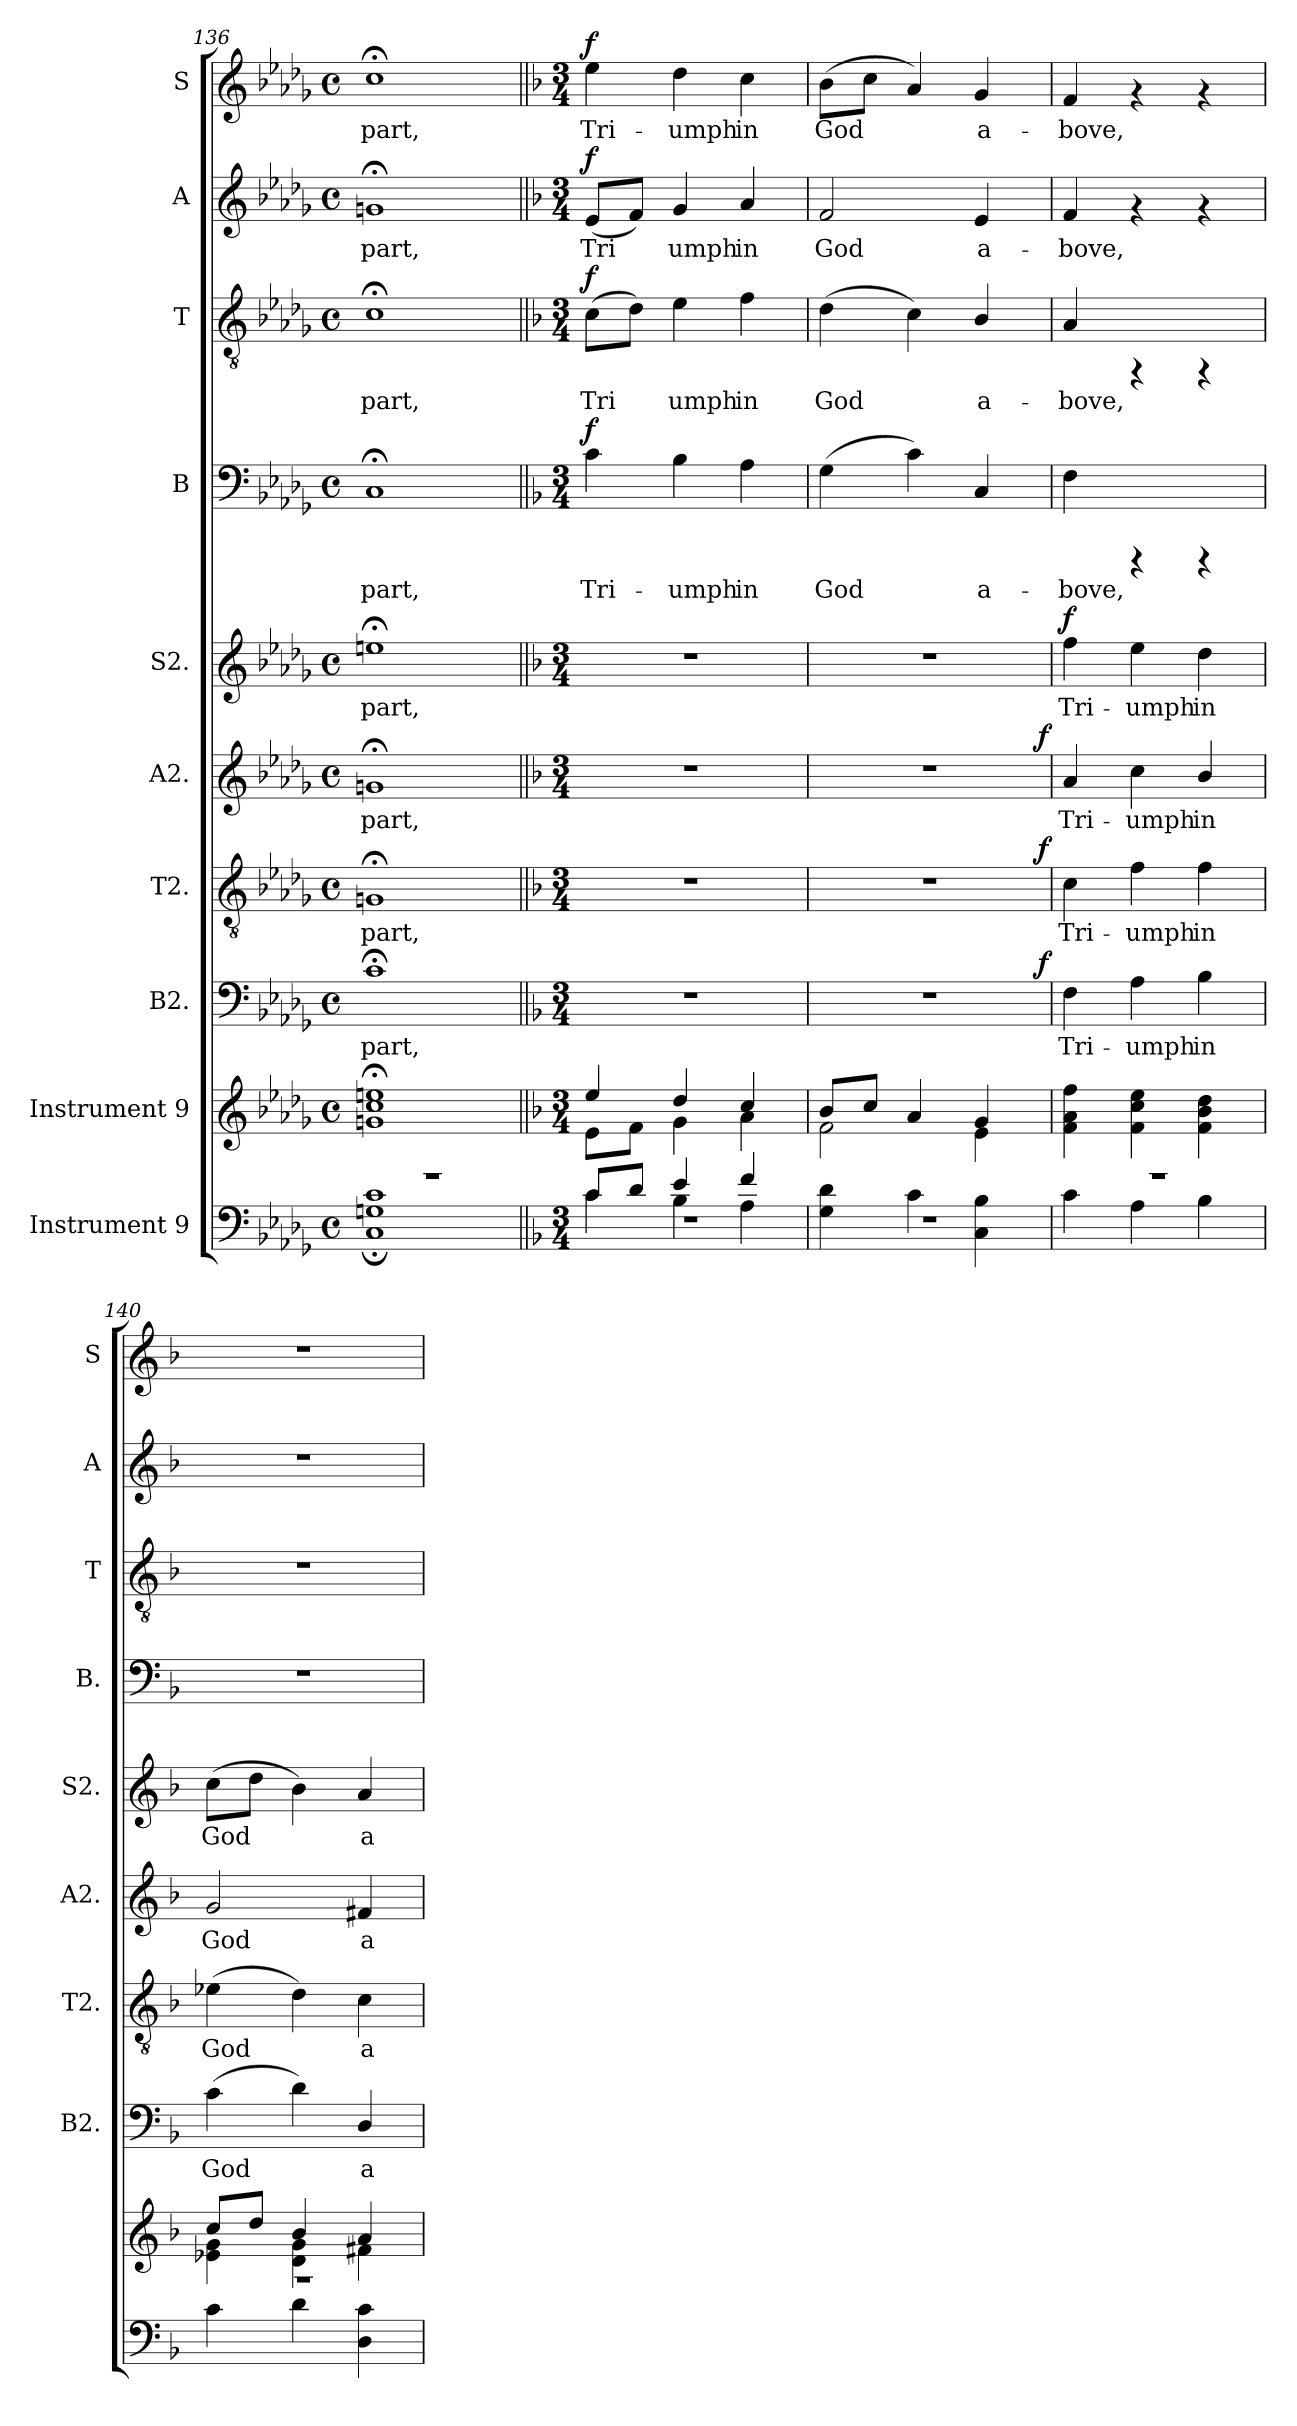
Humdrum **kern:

**kern	**kern	**kern	**text	**dynam	**kern	**text	**dynam	**kern	**text	**dynam	**kern	**text	**dynam	**kern	**text	**dynam	**kern	**text	**dynam	**kern	**text	**dynam	**kern	**text	**dynam
*part10	*part9	*part8	*part8	*part8	*part7	*part7	*part7	*part6	*part6	*part6	*part5	*part5	*part5	*part4	*part4	*part4	*part3	*part3	*part3	*part2	*part2	*part2	*part1	*part1	*part1
*staff10	*staff9	*staff8	*staff8	*staff8	*staff7	*staff7	*staff7	*staff6	*staff6	*staff6	*staff5	*staff5	*staff5	*staff4	*staff4	*staff4	*staff3	*staff3	*staff3	*staff2	*staff2	*staff2	*staff1	*staff1	*staff1
*I"Instrument 9	*I"Instrument 9	*I"B2.	*	*	*I"T2.	*	*	*I"A2.	*	*	*I"S2.	*	*	*I"B	*	*	*I"T	*	*	*I"A	*	*	*I"S	*	*
*	*	*I'B2.	*	*	*I'T2.	*	*	*I'A2.	*	*	*I'S2.	*	*	*I'B.	*	*	*I'T	*	*	*I'A	*	*	*I'S	*	*
!!LO:PB:g=z
*clefF4	*clefG2	*clefF4	*	*	*clefGv2	*	*	*clefG2	*	*	*clefG2	*	*	*clefF4	*	*	*clefGv2	*	*	*clefG2	*	*	*clefG2	*	*
*k[b-e-a-d-g-]	*k[b-e-a-d-g-]	*k[b-e-a-d-g-]	*	*	*k[b-e-a-d-g-]	*	*	*k[b-e-a-d-g-]	*	*	*k[b-e-a-d-g-]	*	*	*k[b-e-a-d-g-]	*	*	*k[b-e-a-d-g-]	*	*	*k[b-e-a-d-g-]	*	*	*k[b-e-a-d-g-]	*	*
*D-:	*D-:	*D-:	*	*	*D-:	*	*	*D-:	*	*	*D-:	*	*	*D-:	*	*	*D-:	*	*	*D-:	*	*	*D-:	*	*
*M4/4	*M4/4	*M4/4	*	*	*M4/4	*	*	*M4/4	*	*	*M4/4	*	*	*M4/4	*	*	*M4/4	*	*	*M4/4	*	*	*M4/4	*	*
*met(c)	*met(c)	*met(c)	*	*	*met(c)	*	*	*met(c)	*	*	*met(c)	*	*	*met(c)	*	*	*met(c)	*	*	*met(c)	*	*	*met(c)	*	*
=136	=136	=136	=136	=136	=136	=136	=136	=136	=136	=136	=136	=136	=136	=136	=136	=136	=136	=136	=136	=136	=136	=136	=136	=136	=136
*^	*	*	*	*	*	*	*	*	*	*	*	*	*	*	*	*	*	*	*	*	*	*	*	*	*
!	!	!	!	!LO:LY:b:cj	!	!	!LO:LY:b:cj	!	!	!LO:LY:b:cj	!	!	!LO:LY:b:cj	!	!	!LO:LY:b:cj	!	!	!LO:LY:b:cj	!	!	!LO:LY:b:cj	!	!	!LO:LY:b:cj	!
1r	1c; 1Gn; 1C;	1cc;< 1gn;< 1een;<	1c;<	part,	.	1Gn;<	part,	.	1gn;<	part,	.	1een;<	part,	.	1C;<	part,	.	1c;<	part,	.	1gn;<	part,	.	1cc;<	part,	.
*v	*v	*	*	*	*	*	*	*	*	*	*	*	*	*	*	*	*	*	*	*	*	*	*	*	*	*
=137||	=137||	=137||	=137||	=137||	=137||	=137||	=137||	=137||	=137||	=137||	=137||	=137||	=137||	=137||	=137||	=137||	=137||	=137||	=137||	=137||	=137||	=137||	=137||	=137||	=137||
*k[b-]	*k[b-]	*k[b-]	*	*	*k[b-]	*	*	*k[b-]	*	*	*k[b-]	*	*	*k[b-]	*	*	*k[b-]	*	*	*k[b-]	*	*	*k[b-]	*	*
*F:	*F:	*F:	*	*	*F:	*	*	*F:	*	*	*F:	*	*	*F:	*	*	*F:	*	*	*F:	*	*	*F:	*	*
*M3/4	*M3/4	*M3/4	*	*	*M3/4	*	*	*M3/4	*	*	*M3/4	*	*	*M3/4	*	*	*M3/4	*	*	*M3/4	*	*	*M3/4	*	*
*^	*^	*	*	*	*	*	*	*	*	*	*	*	*	*	*	*	*	*	*	*	*	*	*	*	*
*	*^	*	*	*	*	*	*	*	*	*	*	*	*	*	*	*	*	*	*	*	*	*	*	*	*	*	*
!	!	!	!	!	!	!	!	!	!	!	!	!	!	!	!	!	!	!LO:LY:b:cj	!LO:DY:a	!	!LO:LY:b:cj	!LO:DY:a	!	!LO:LY:b:cj	!LO:DY:a	!	!LO:LY:b:cj	!LO:DY:a
2.r	8c/L	4c\	4ee/	8e\L	2.r	.	.	2.r	.	.	2.r	.	.	2.r	.	.	4c\	Tri-	f	(>8c\L	Tri-	f	(<8e/L	Tri-	f	4ee\	Tri-	f
!	!	!	!	!	!	!	!	!	!	!	!	!	!	!	!	!	!	!	!	!	!LO:LY:b:cj	!	!	!LO:LY:b:cj	!	!	!	!
.	8d/J	.	.	8f\J	.	.	.	.	.	.	.	.	.	.	.	.	.	.	.	8d\J)	--	.	8f/J)	--	.	.	.	.
!	!	!	!	!	!	!	!	!	!	!	!	!	!	!	!	!	!	!LO:LY:b:cj	!	!	!LO:LY:b:cj	!	!	!LO:LY:b:cj	!	!	!LO:LY:b:cj	!
.	4e/	4B-\	4dd/	4g\	.	.	.	.	.	.	.	.	.	.	.	.	4B-\	-umph	.	4e\	-umph	.	4g/	-umph	.	4dd\	-umph	.
!	!	!	!	!	!	!	!	!	!	!	!	!	!	!	!	!	!	!LO:LY:b:cj	!	!	!LO:LY:b:cj	!	!	!LO:LY:b:cj	!	!	!LO:LY:b:cj	!
.	4f/	4A\	4cc/	4a\	.	.	.	.	.	.	.	.	.	.	.	.	4A\	in	.	4f\	in	.	4a/	in	.	4cc\	in	.
=138	=138	=138	=138	=138	=138	=138	=138	=138	=138	=138	=138	=138	=138	=138	=138	=138	=138	=138	=138	=138	=138	=138	=138	=138	=138	=138	=138	=138
!	!	!	!	!	!	!	!	!	!	!	!	!	!	!	!	!	!	!LO:LY:b:cj	!	!	!LO:LY:b:cj	!	!	!LO:LY:b:cj	!	!	!LO:LY:b:cj	!
*	*v	*v	*	*	*^	*	*	*^	*	*	*^	*	*	*	*	*	*	*	*	*	*	*	*	*	*	*	*	*
2.r	4G\ 4d\	8b-/L	2f\	2.r	2ryy	.	.	2.r	2ryy	.	.	2.r	2ryy	.	.	2.r	.	.	(>4G\	God	.	(>4d\	God	.	2f/	God	.	(>8b-\L	God	.
!	!	!	!	!	!	!	!	!	!	!	!	!	!	!	!	!	!	!	!	!	!	!	!	!	!	!	!	!	!LO:LY:b:cj	!
.	.	8cc/J	.	.	.	.	.	.	.	.	.	.	.	.	.	.	.	.	.	.	.	.	.	.	.	.	.	8cc\J	.	.
!	!	!	!	!	!	!	!	!	!	!	!	!	!	!	!	!	!	!	!	!LO:LY:b:cj	!	!	!LO:LY:b:cj	!	!	!	!	!	!LO:LY:b:cj	!
.	4c\	4a/	.	.	.	.	.	.	.	.	.	.	.	.	.	.	.	.	4c\)	.	.	4c\)	.	.	.	.	.	4a/)	.	.
!	!	!	!	!	!	!	!	!	!	!	!	!	!	!	!	!	!	!	!	!LO:LY:b:cj	!	!	!LO:LY:b:cj	!	!	!LO:LY:b:cj	!	!	!LO:LY:b:cj	!
.	4B-\ 4C\	4g/	4e\	.	8...ryy	.	.	.	8...ryy	.	.	.	8...ryy	.	.	.	.	.	4C/	a-	.	4B-/	a-	.	4e/	a-	.	4g/	a-	.
!	!	!	!	!	!	!	!LO:DY:a	!	!	!	!LO:DY:a	!	!	!	!LO:DY:a	!	!	!	!	!	!	!	!	!	!	!	!	!	!	!
.	.	.	.	.	64ryy	.	f	.	64ryy	.	f	.	64ryy	.	f	.	.	.	.	.	.	.	.	.	.	.	.	.	.	.
=139	=139	=139	=139	=139	=139	=139	=139	=139	=139	=139	=139	=139	=139	=139	=139	=139	=139	=139	=139	=139	=139	=139	=139	=139	=139	=139	=139	=139	=139	=139
!	!	!	!	!	!	!LO:LY:b:cj	!	!	!	!LO:LY:b:cj	!	!	!	!LO:LY:b:cj	!	!	!LO:LY:b:cj	!LO:DY:a	!	!LO:LY:b:cj	!	!	!LO:LY:b:cj	!	!	!LO:LY:b:cj	!	!	!LO:LY:b:cj	!
*	*	*v	*v	*	*	*	*	*v	*v	*	*	*v	*v	*	*	*	*	*	*	*	*	*	*	*	*	*	*	*	*	*
*	*	*	*v	*v	*	*	*	*	*	*	*	*	*	*	*	*	*	*	*	*	*	*	*	*	*	*	*
2.r	4c\	4a\ 4f\ 4ff\	4F\	Tri-	.	4c\	Tri-	.	4a/	Tri-	.	4ff\	Tri-	f	4F\	-bove,	.	4A/	-bove,	.	4f/	-bove,	.	4f/	-bove,	.
!	!	!	!	!LO:LY:b:cj	!	!	!LO:LY:b:cj	!	!	!LO:LY:b:cj	!	!	!LO:LY:b:cj	!	!	!	!	!	!	!	!	!	!	!	!	!
.	4A\	4cc\ 4f\ 4ee\	4A\	-umph	.	4f\	-umph	.	4cc\	-umph	.	4ee\	-umph	.	4rCCC	.	.	4rFF	.	.	4rf	.	.	4rf	.	.
!	!	!	!	!LO:LY:b:cj	!	!	!LO:LY:b:cj	!	!	!LO:LY:b:cj	!	!	!LO:LY:b:cj	!	!	!	!	!	!	!	!	!	!	!	!	!
.	4B-\	4dd\ 4f\ 4b-\	4B-\	in	.	4f\	in	.	4b-/	in	.	4dd\	in	.	4rCCC	.	.	4rFF	.	.	4rf	.	.	4rf	.	.
!!LO:PB:g=z
=140	=140	=140	=140	=140	=140	=140	=140	=140	=140	=140	=140	=140	=140	=140	=140	=140	=140	=140	=140	=140	=140	=140	=140	=140	=140	=140
*	*	*^	*	*	*	*	*	*	*	*	*	*	*	*	*	*	*	*	*	*	*	*	*	*	*	*
!	!	!	!	!	!LO:LY:b:cj	!	!	!LO:LY:b:cj	!	!	!LO:LY:b:cj	!	!	!LO:LY:b:cj	!	!	!	!	!	!	!	!	!	!	!	!	!
2.r	4c\	8cc/L	4e-X\ 4g\	(>4c\	God	.	(>4e-X\	God	.	2g/	God	.	(>8cc\L	God	.	2.r	.	.	2.r	.	.	2.r	.	.	2.r	.	.
!	!	!	!	!	!	!	!	!	!	!	!	!	!	!LO:LY:b:cj	!	!	!	!	!	!	!	!	!	!	!	!	!
.	.	8dd/J	.	.	.	.	.	.	.	.	.	.	8dd\J	.	.	.	.	.	.	.	.	.	.	.	.	.	.
!	!	!	!	!	!LO:LY:b:cj	!	!	!LO:LY:b:cj	!	!	!	!	!	!LO:LY:b:cj	!	!	!	!	!	!	!	!	!	!	!	!	!
.	4d\	4b-/	4d\ 4g\	4d\)	.	.	4d\)	.	.	.	.	.	4b-\)	.	.	.	.	.	.	.	.	.	.	.	.	.	.
!	!	!	!	!	!LO:LY:b:cj	!	!	!LO:LY:b:cj	!	!	!LO:LY:b:cj	!	!	!LO:LY:b:cj	!	!	!	!	!	!	!	!	!	!	!	!	!
.	4c\ 4D\	4a/	4f#X\	4D/	a-	.	4c\	a-	.	4f#X/	a-	.	4a/	a-	.	.	.	.	.	.	.	.	.	.	.	.	.
*v	*v	*	*	*	*	*	*	*	*	*	*	*	*	*	*	*	*	*	*	*	*	*	*	*	*	*	*
*	*v	*v	*	*	*	*	*	*	*	*	*	*	*	*	*	*	*	*	*	*	*	*	*	*	*	*
=	=	=	=	=	=	=	=	=	=	=	=	=	=	=	=	=	=	=	=	=	=	=	=	=	=
*-	*-	*-	*-	*-	*-	*-	*-	*-	*-	*-	*-	*-	*-	*-	*-	*-	*-	*-	*-	*-	*-	*-	*-	*-	*-
